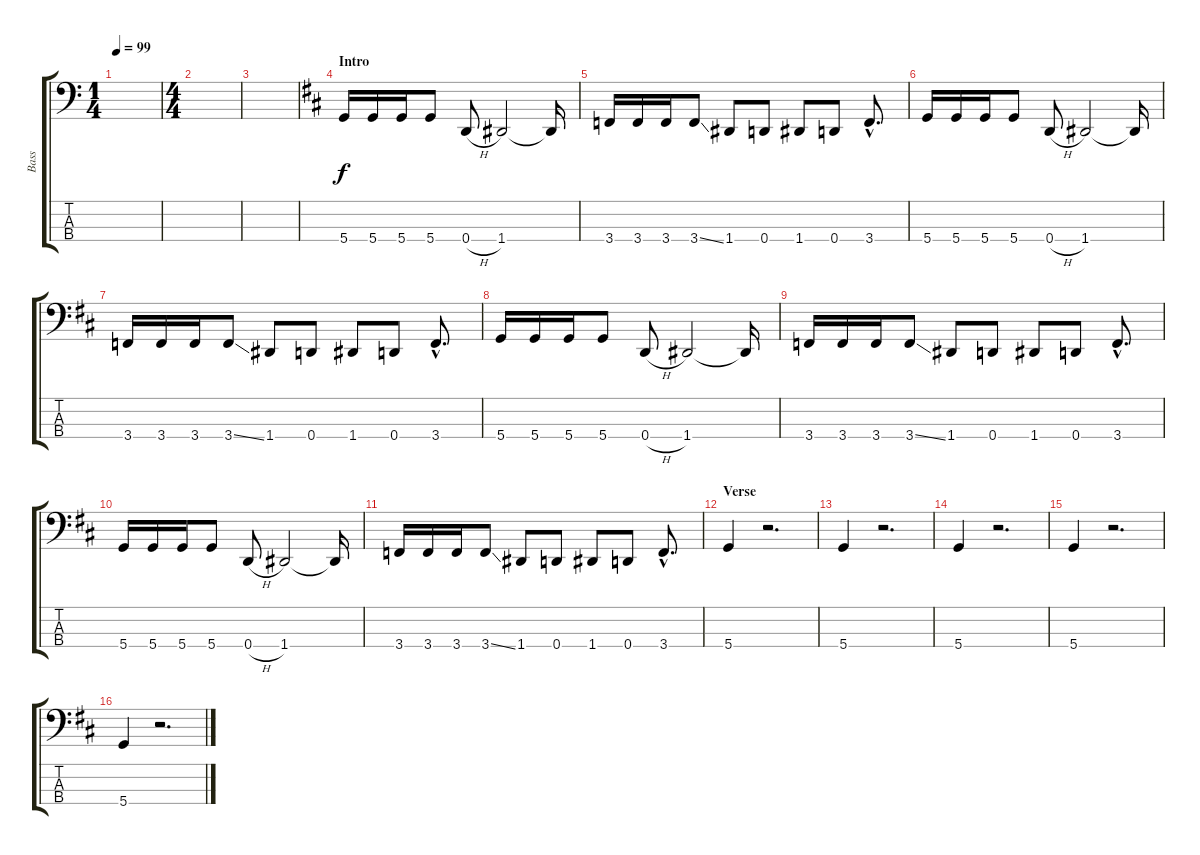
\track ("Bass" "Bass") {instrument electricbassfinger}
\staff {score tabs}
\tuning (G2 D2 A1 D1) {hide}
\ts (1 4)
\tempo 99
\clef f4
\ks c
|
\ts (4 4)
|
|
\section ("" "Intro")
\ks d
5.4.16 5.4.16 5.4.16 5.4.8 0.4{h}.8 1.4.2 1.4{t}.16 |
3.4.16 3.4.16 3.4.16 3.4{ss}.8 1.4.8 0.4.8 1.4.8 0.4.8 3.4{hac}.8{d} |
5.4.16 5.4.16 5.4.16 5.4.8 0.4{h}.8 1.4.2 1.4{t}.16 |
3.4.16 3.4.16 3.4.16 3.4{ss}.8 1.4.8 0.4.8 1.4.8 0.4.8 3.4{hac}.8{d} |
5.4.16 5.4.16 5.4.16 5.4.8 0.4{h}.8 1.4.2 1.4{t}.16 |
3.4.16 3.4.16 3.4.16 3.4{ss}.8 1.4.8 0.4.8 1.4.8 0.4.8 3.4{hac}.8{d} |
5.4.16 5.4.16 5.4.16 5.4.8 0.4{h}.8 1.4.2 1.4{t}.16 |
3.4.16 3.4.16 3.4.16 3.4{ss}.8 1.4.8 0.4.8 1.4.8 0.4.8 3.4{hac}.8{d} |
\section ("" "Verse")
5.4.4 r.2{d} |
5.4.4 r.2{d} |
5.4.4 r.2{d} |
5.4.4 r.2{d} |
5.4.4 r.2{d}
